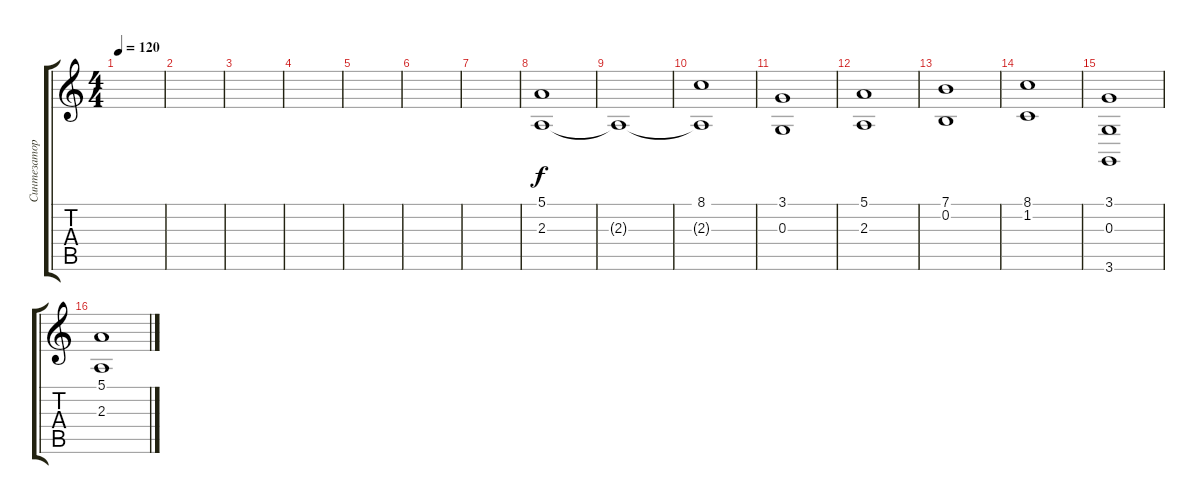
\track ("Синтезатор 3 (Мустис)" "Синтезатор") {instrument stringensemble2}
\staff {score tabs}
\tuning (E4 B3 G3 D3 A2 E2) {hide}
\ts (4 4)
\tempo 120
\clef g2
\ks c
|
|
|
|
|
|
|
(5.1 2.3).1{dy f volume 14} |
2.3{t}.1 |
(8.1 2.3{t}).1 |
(3.1 0.3).1 |
(5.1 2.3).1 |
(7.1 0.2).1 |
(8.1 1.2).1 |
(3.1 0.3 3.6).1 |
(5.1 2.3).1
